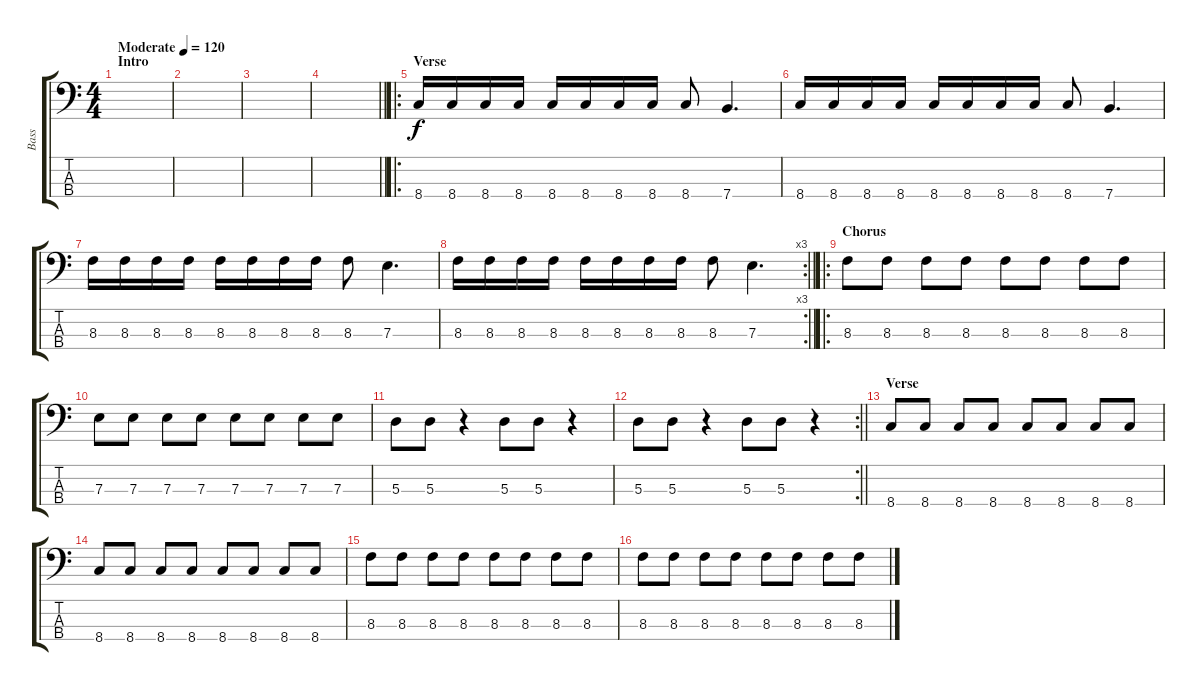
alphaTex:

\track ("Bass" "Bass") {instrument electricbassfinger}
\staff {score tabs}
\tuning (G2 D2 A1 E1) {hide}
\ts (4 4)
\section ("" "Intro")
\tempo (120 "Moderate")
\clef f4
\ks c
|
|
|
\barLineRight lightlight
|
\ro
\section ("" "Verse")
8.4.16 8.4.16 8.4.16 8.4.16 8.4.16 8.4.16 8.4.16 8.4.16 8.4.8 7.4.4{d} |
8.4.16 8.4.16 8.4.16 8.4.16 8.4.16 8.4.16 8.4.16 8.4.16 8.4.8 7.4.4{d} |
8.3.16 8.3.16 8.3.16 8.3.16 8.3.16 8.3.16 8.3.16 8.3.16 8.3.8 7.3.4{d} |
\rc 3
\barLineRight lightlight
8.3.16 8.3.16 8.3.16 8.3.16 8.3.16 8.3.16 8.3.16 8.3.16 8.3.8 7.3.4{d} |
\ro
\section ("" "Chorus")
8.3.8 8.3.8 8.3.8 8.3.8 8.3.8 8.3.8 8.3.8 8.3.8 |
7.3.8 7.3.8 7.3.8 7.3.8 7.3.8 7.3.8 7.3.8 7.3.8 |
5.3.8 5.3.8 r.4 5.3.8 5.3.8 r.4 |
\rc 2
\barLineRight lightlight
5.3.8 5.3.8 r.4 5.3.8 5.3.8 r.4 |
\section ("" "Verse")
8.4.8 8.4.8 8.4.8 8.4.8 8.4.8 8.4.8 8.4.8 8.4.8 |
8.4.8 8.4.8 8.4.8 8.4.8 8.4.8 8.4.8 8.4.8 8.4.8 |
8.3.8 8.3.8 8.3.8 8.3.8 8.3.8 8.3.8 8.3.8 8.3.8 |
8.3.8 8.3.8 8.3.8 8.3.8 8.3.8 8.3.8 8.3.8 8.3.8
